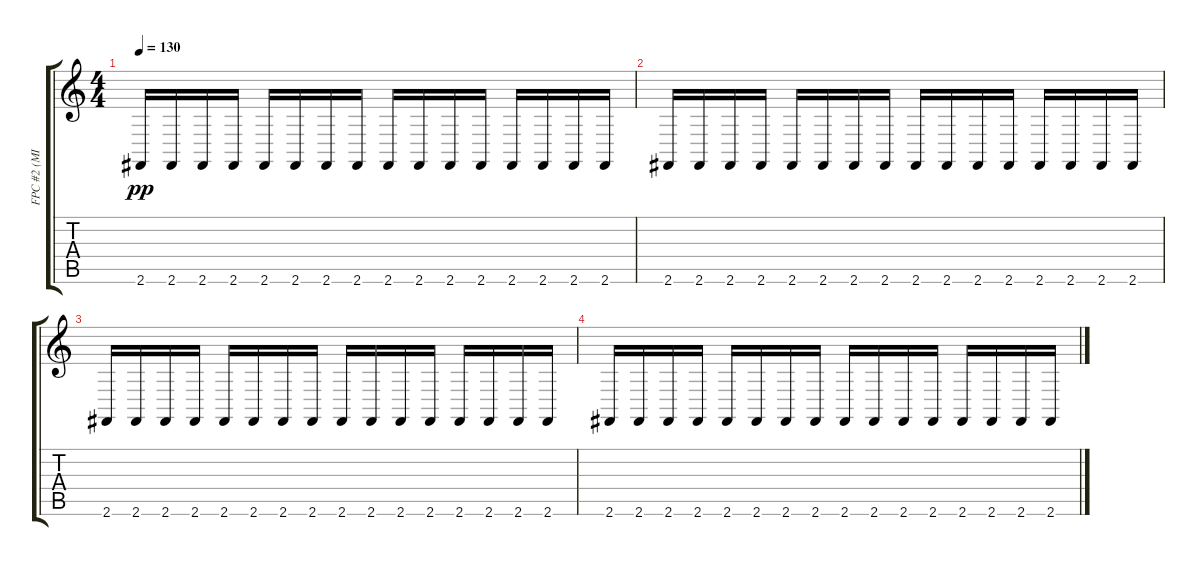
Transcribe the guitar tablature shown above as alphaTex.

\track ("FPC #2 (MIDI)" "FPC #2 (MI") {instrument acousticgrandpiano}
\staff {score tabs}
\tuning (E4 B3 G3 D3 A2 E2) {hide}
\ts (4 4)
\tempo 130
\clef g2
\ks c
2.6.16{dy pp} 2.6.16 2.6.16 2.6.16 2.6.16 2.6.16 2.6.16 2.6.16 2.6.16 2.6.16 2.6.16 2.6.16 2.6.16 2.6.16 2.6.16 2.6.16 |
2.6.16 2.6.16 2.6.16 2.6.16 2.6.16 2.6.16 2.6.16 2.6.16 2.6.16 2.6.16 2.6.16 2.6.16 2.6.16 2.6.16 2.6.16 2.6.16 |
2.6.16 2.6.16 2.6.16 2.6.16 2.6.16 2.6.16 2.6.16 2.6.16 2.6.16 2.6.16 2.6.16 2.6.16 2.6.16 2.6.16 2.6.16 2.6.16 |
2.6.16 2.6.16 2.6.16 2.6.16 2.6.16 2.6.16 2.6.16 2.6.16 2.6.16 2.6.16 2.6.16 2.6.16 2.6.16 2.6.16 2.6.16 2.6.16
